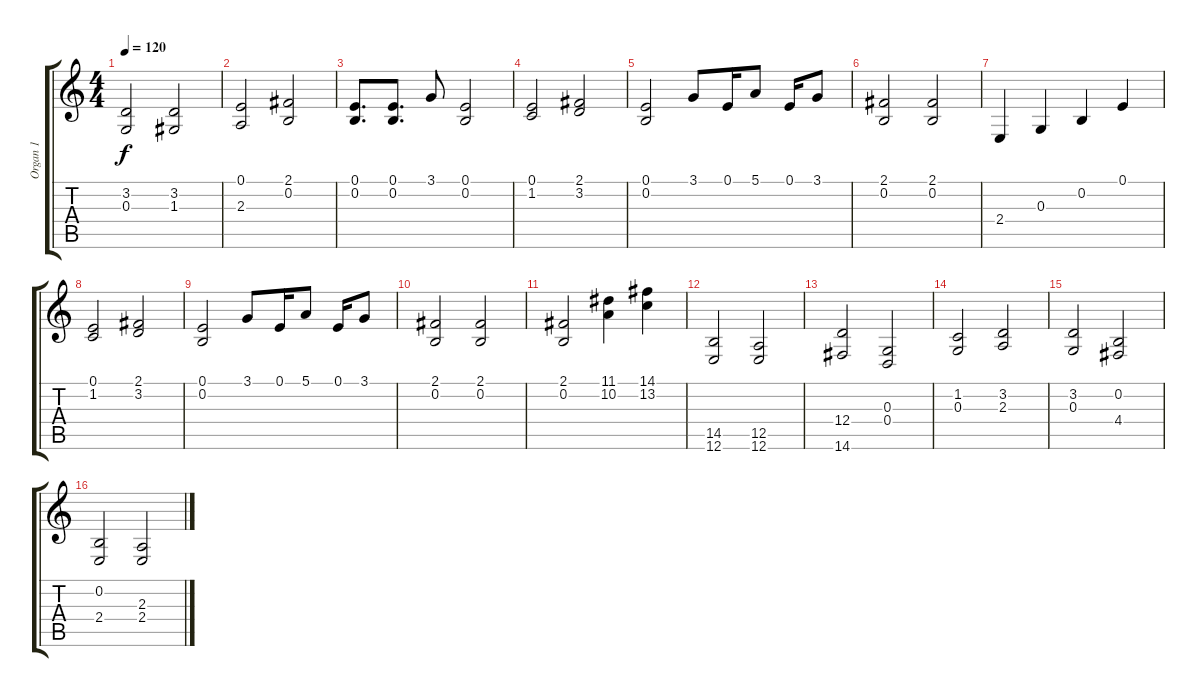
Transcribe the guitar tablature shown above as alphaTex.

\track ("Organ 1" "Organ 1") {instrument churchorgan}
\staff {score tabs}
\tuning (E4 B3 G3 D3 A2 E2) {hide}
\ts (4 4)
\tempo 120
\clef g2
\ks c
(3.2 0.3).2{dy f} (3.2 1.3).2 |
(0.1 2.3).2 (2.1 0.2).2 |
(0.1 0.2).8{d} (0.1 0.2).8{d} 3.1.8 (0.1 0.2).2 |
(0.1 1.2).2 (2.1 3.2).2 |
(0.1 0.2).2 3.1.8 0.1.16 5.1.8 0.1.16 3.1.8 |
(2.1 0.2).2 (2.1 0.2).2 |
2.4.4 0.3.4 0.2.4 0.1.4 |
(0.1 1.2).2 (2.1 3.2).2 |
(0.1 0.2).2 3.1.8 0.1.16 5.1.8 0.1.16 3.1.8 |
(2.1 0.2).2 (2.1 0.2).2 |
(2.1 0.2).2 (11.1 10.2).4 (14.1 13.2).4 |
(14.5 12.6).2 (12.5 12.6).2 |
(12.4 14.6).2 (0.3 0.4).2 |
(1.2 0.3).2 (3.2 2.3).2 |
(3.2 0.3).2 (0.2 4.4).2 |
(0.2 2.4).2 (2.3 2.4).2
